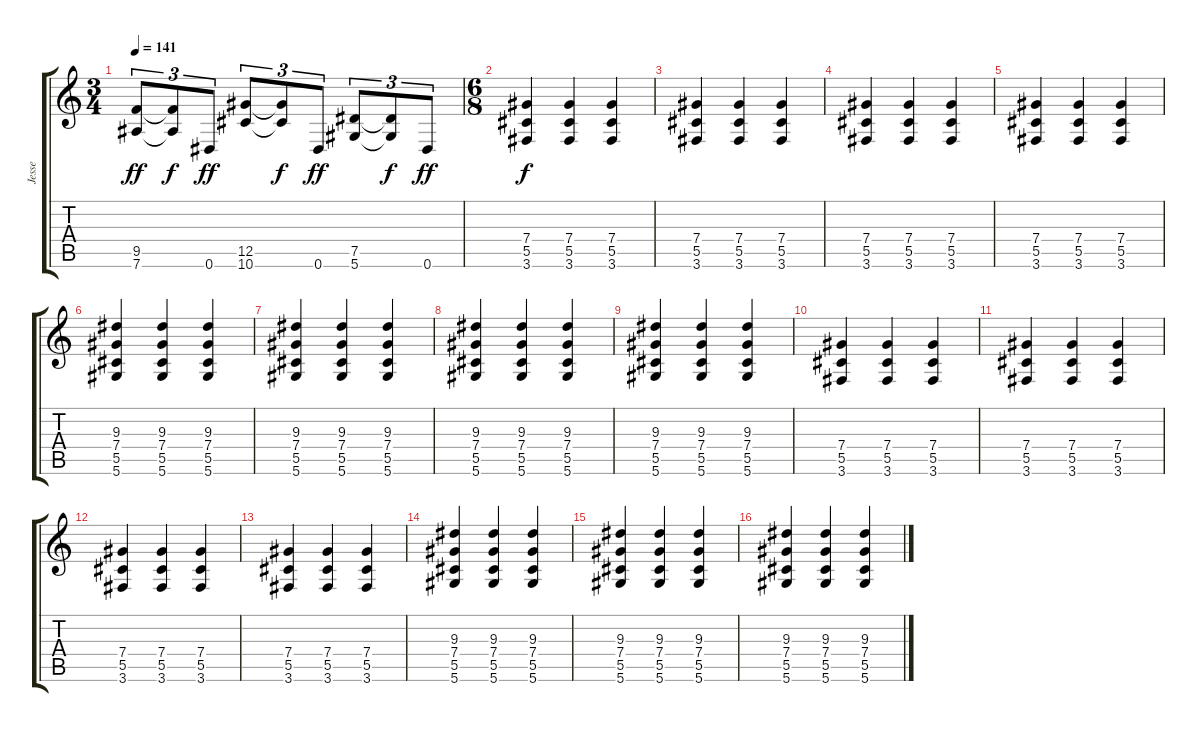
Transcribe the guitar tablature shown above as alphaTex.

\track ("Jesse" "Jesse") {instrument electricguitarclean}
\staff {score tabs}
\tuning (Eb4 Bb3 Gb3 Db3 Ab2 Eb2) {hide}
\ts (3 4)
\tempo 141
\clef g2
\ks c
(9.5 7.6).8{tu (3 2) dy ff} (9.5{t} 7.6{t}).8{tu (3 2) dy f} 0.6.8{tu (3 2) dy ff} (12.5 10.6).8{tu (3 2)} (12.5{t} 10.6{t}).8{tu (3 2) dy f} 0.6.8{tu (3 2) dy ff} (7.5 5.6).8{tu (3 2)} (7.5{t} 5.6{t}).8{tu (3 2) dy f} 0.6.8{tu (3 2) dy ff} |
\ts (6 8)
(7.4 5.5 3.6).4{dy f} (7.4 5.5 3.6).4 (7.4 5.5 3.6).4 |
(7.4 5.5 3.6).4 (7.4 5.5 3.6).4 (7.4 5.5 3.6).4 |
(7.4 5.5 3.6).4 (7.4 5.5 3.6).4 (7.4 5.5 3.6).4 |
(7.4 5.5 3.6).4 (7.4 5.5 3.6).4 (7.4 5.5 3.6).4 |
(9.3 7.4 5.5 5.6).4 (9.3 7.4 5.5 5.6).4 (9.3 7.4 5.5 5.6).4 |
(9.3 7.4 5.5 5.6).4 (9.3 7.4 5.5 5.6).4 (9.3 7.4 5.5 5.6).4 |
(9.3 7.4 5.5 5.6).4 (9.3 7.4 5.5 5.6).4 (9.3 7.4 5.5 5.6).4 |
(9.3 7.4 5.5 5.6).4 (9.3 7.4 5.5 5.6).4 (9.3 7.4 5.5 5.6).4 |
(7.4 5.5 3.6).4 (7.4 5.5 3.6).4 (7.4 5.5 3.6).4 |
(7.4 5.5 3.6).4 (7.4 5.5 3.6).4 (7.4 5.5 3.6).4 |
(7.4 5.5 3.6).4 (7.4 5.5 3.6).4 (7.4 5.5 3.6).4 |
(7.4 5.5 3.6).4 (7.4 5.5 3.6).4 (7.4 5.5 3.6).4 |
(9.3 7.4 5.5 5.6).4 (9.3 7.4 5.5 5.6).4 (9.3 7.4 5.5 5.6).4 |
(9.3 7.4 5.5 5.6).4 (9.3 7.4 5.5 5.6).4 (9.3 7.4 5.5 5.6).4 |
(9.3 7.4 5.5 5.6).4 (9.3 7.4 5.5 5.6).4 (9.3 7.4 5.5 5.6).4
